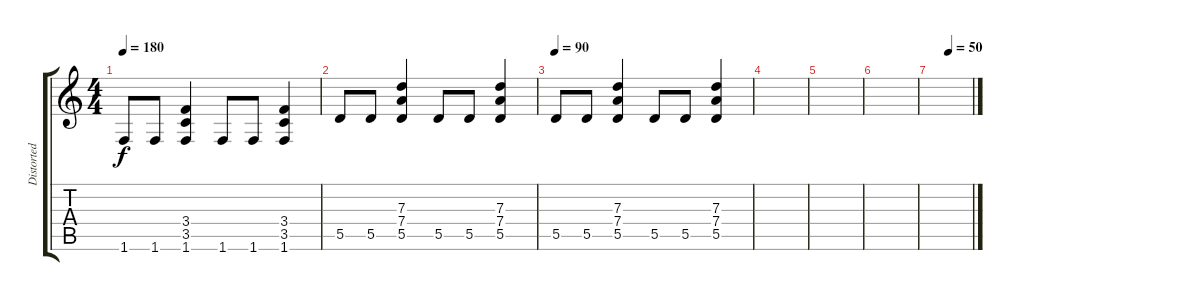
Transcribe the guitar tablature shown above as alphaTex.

\track ("Distorted Gtr 3" "Distorted ") {instrument acousticguitarnylon}
\staff {score tabs}
\tuning (E4 B3 G3 D3 A2 E2) {hide}
\ts (4 4)
\tempo 180
\clef g2
\ks aminor
1.6.8{dy f} 1.6.8 (3.4 3.5 1.6).4 1.6.8 1.6.8 (3.4 3.5 1.6).4 |
5.5.8 5.5.8 (7.3 7.4 5.5).4 5.5.8 5.5.8 (7.3 7.4 5.5).4 |
\tempo 90
5.5.8 5.5.8 (7.3 7.4 5.5).4 5.5.8 5.5.8 (7.3 7.4 5.5).4 |
|
|
|
\tempo (50 0.4375)
